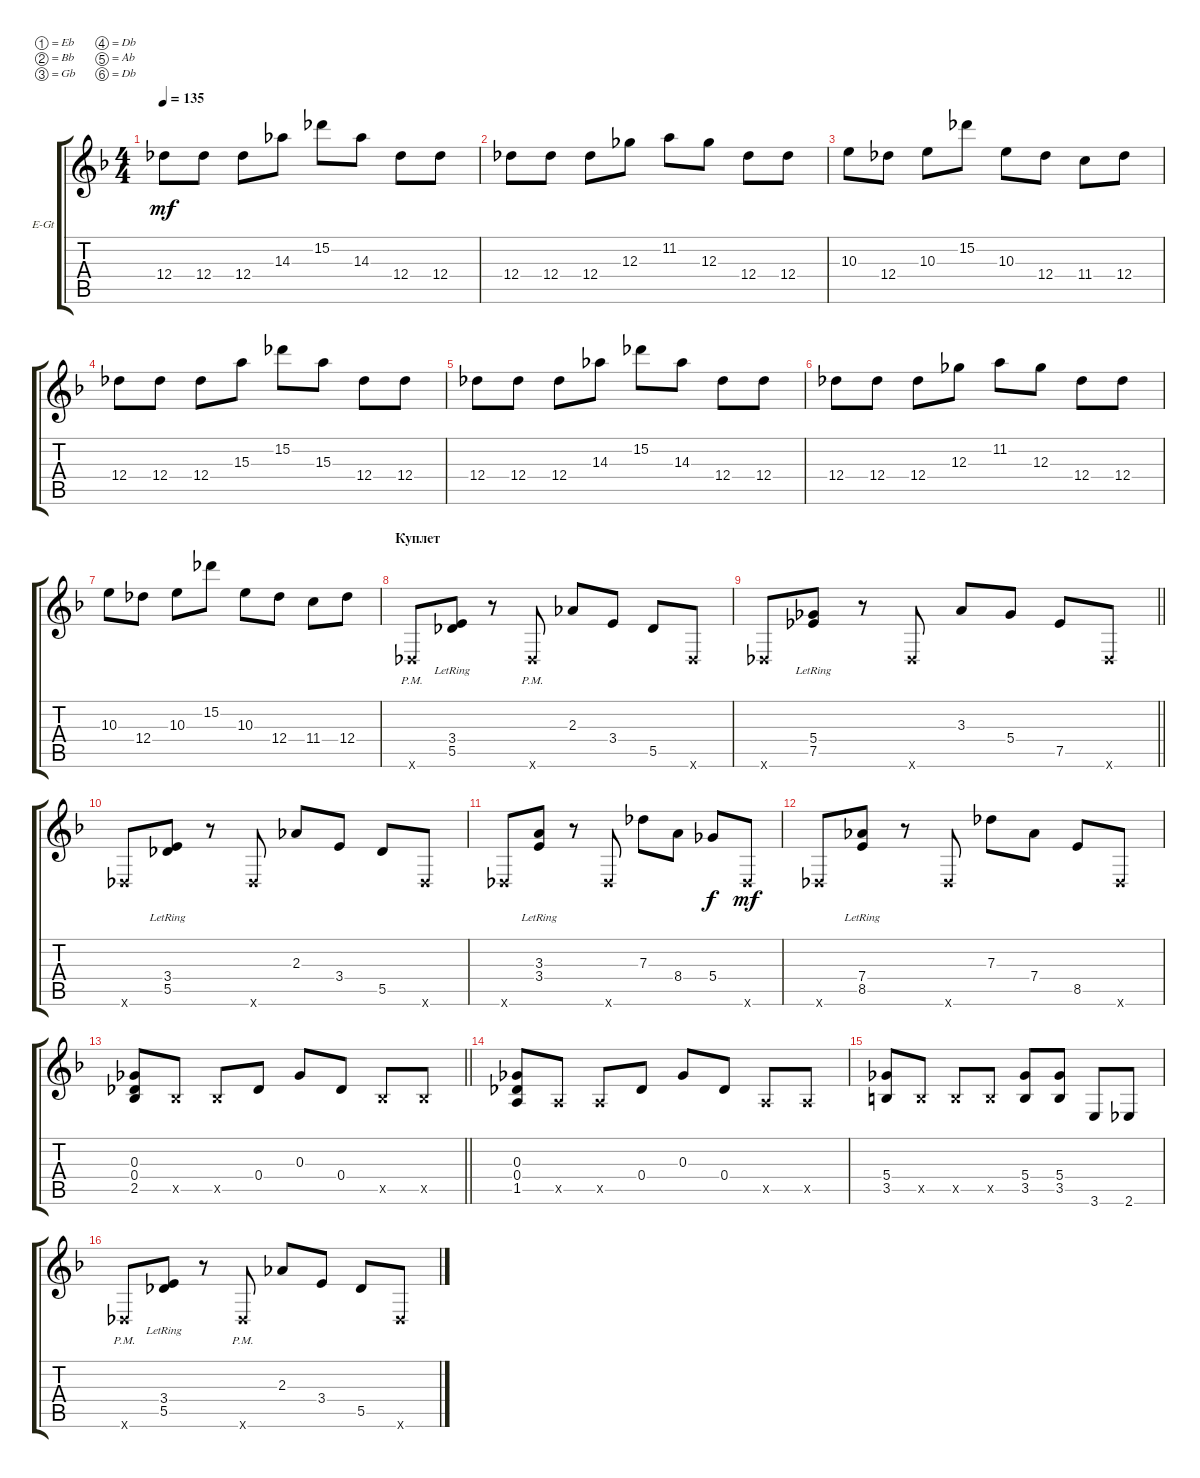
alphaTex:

\bracketExtendMode groupsimilarinstruments
\firstSystemTrackNameOrientation horizontal
\otherSystemsTrackNameOrientation horizontal
\track ("Соло гитара" "E-Gt") {instrument distortionguitar}
\staff {score tabs}
\tuning (Eb4 Bb3 Gb3 Db3 Ab2 Db2)
\ts (4 4)
\tempo 135
\clef g2
\ks dminor
12.4.8{dy mf} 12.4.8 12.4.8 14.3.8 15.2.8 14.3.8 12.4.8 12.4.8 |
12.4.8 12.4.8 12.4.8 12.3.8 11.2.8 12.3.8 12.4.8 12.4.8 |
10.3.8 12.4.8 10.3.8 15.2.8 10.3.8 12.4.8 11.4.8 12.4.8 |
12.4.8 12.4.8 12.4.8 15.3.8 15.2.8 15.3.8 12.4.8 12.4.8 |
\scale
0.333333 12.4.8 12.4.8 12.4.8 14.3.8 15.2.8 14.3.8 12.4.8 12.4.8 |
\scale
0.333333 12.4.8 12.4.8 12.4.8 12.3.8 11.2.8 12.3.8 12.4.8 12.4.8 |
\scale
0.333333 10.3.8 12.4.8 10.3.8 15.2.8 10.3.8 12.4.8 11.4.8 12.4.8 |
\section ("" "Куплет")
\scale
0.333333 0.6{pm x}.8 (5.5{lr} 3.4{lr}).8 r.8 0.6{pm x}.8 2.3.8 3.4.8 5.5.8 0.6{x}.8 |
\scale
0.333333
\barLineRight lightlight
0.6{x}.8 (7.5{lr} 5.4{lr}).8 r.8 0.6{x}.8 3.3.8 5.4.8 7.5.8 0.6{x}.8 |
\scale
0.333333 0.6{x}.8 (5.5{lr} 3.4{lr}).8 r.8 0.6{x}.8 2.3.8 3.4.8 5.5.8 0.6{x}.8 |
\scale
0.333333 0.6{x}.8 (3.4{lr} 3.3).8 r.8 0.6{x}.8 7.3.8 8.4.8 5.4.8{dy f} 0.6{x}.8{dy mf} |
\scale
0.333333 0.6{x}.8 (8.5{lr} 7.4{lr}).8 r.8 0.6{x}.8 7.3.8 7.4.8 8.5.8 0.6{x}.8 |
\scale
0.333333
\barLineRight lightlight
(2.5 0.4 0.3).8 2.5{x}.8 2.5{x}.8 0.4.8 0.3.8 0.4.8 2.5{x}.8 2.5{x}.8 |
\scale
0.333333 (1.5 0.4 0.3).8 1.5{x}.8 1.5{x}.8 0.4.8 0.3.8 0.4.8 1.5{x}.8 1.5{x}.8 |
\scale
0.333333 (3.5 5.4).8 3.5{x}.8 3.5{x}.8 3.5{x}.8 (3.5 5.4).8 (3.5 5.4).8 3.6.8 2.6.8 |
\scale
0.333333 0.6{pm x}.8 (5.5{lr} 3.4{lr}).8 r.8 0.6{pm x}.8 2.3.8 3.4.8 5.5.8 0.6{x}.8
